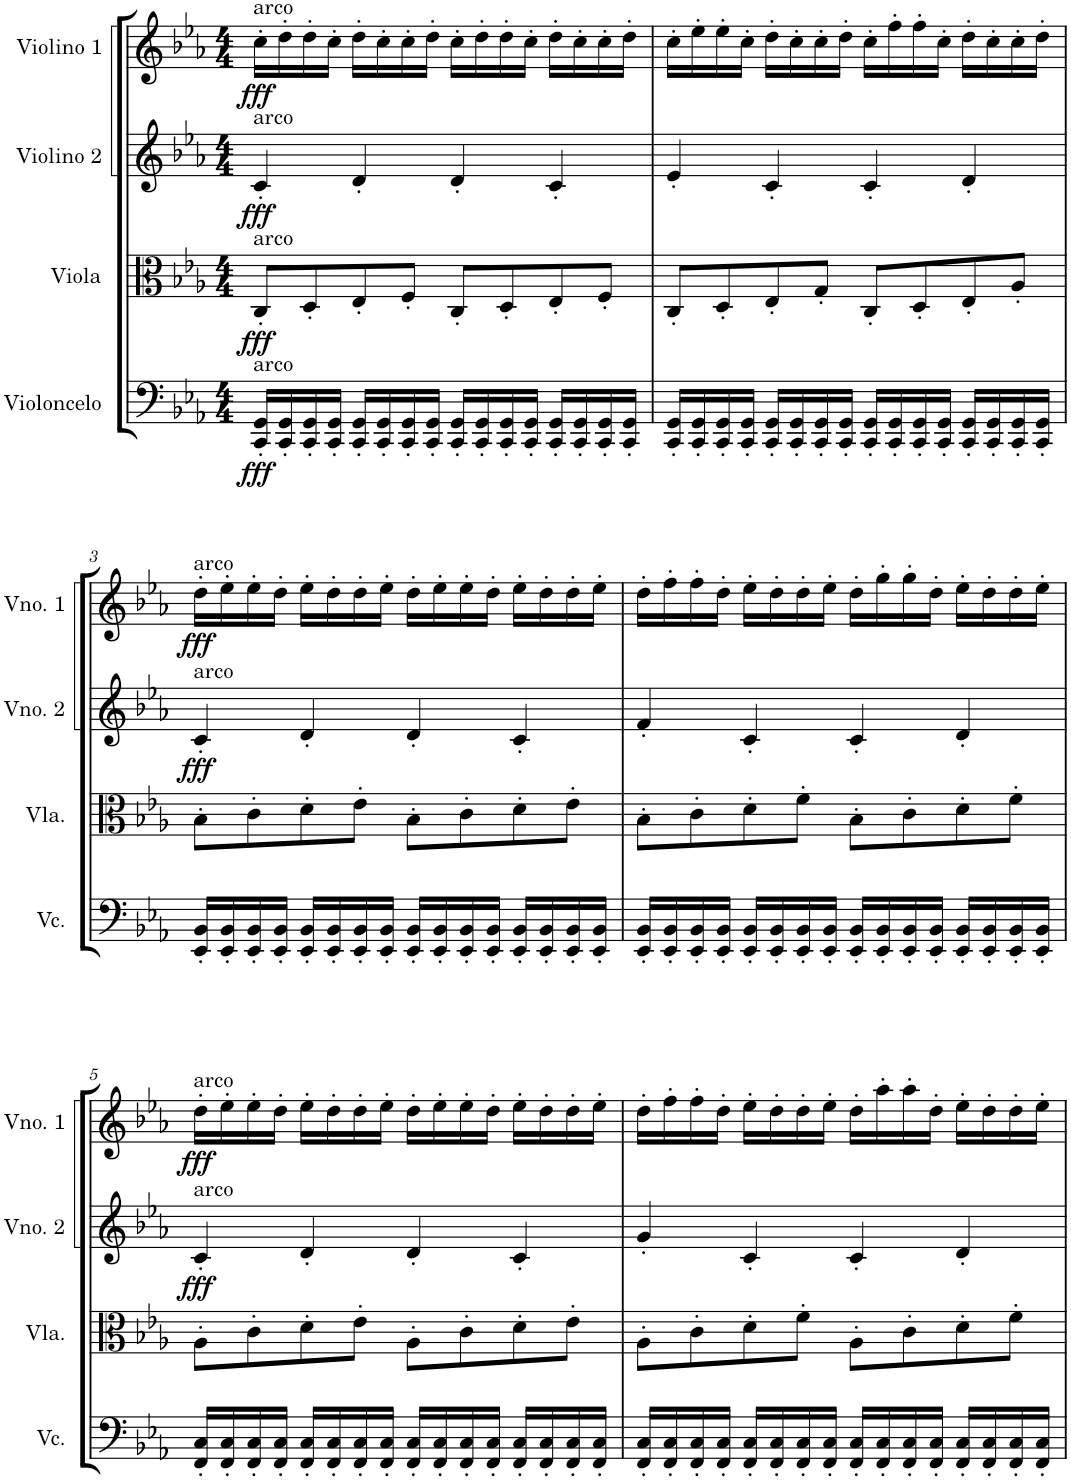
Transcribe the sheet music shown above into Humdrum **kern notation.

**kern	**dynam	**kern	**dynam	**kern	**dynam	**kern	**dynam
*part4	*part4	*part3	*part3	*part2	*part2	*part1	*part1
*staff4	*staff4	*staff3	*staff3	*staff2	*staff2	*staff1	*staff1
*I"Violoncelo	*	*I"Viola	*	*I"Violino 2	*	*I"Violino 1	*
*I'Vc.	*	*I'Vla.	*	*I'Vno. 2	*	*I'Vno. 1	*
*clefF4	*	*clefC3	*	*clefG2	*	*clefG2	*
*k[b-e-a-]	*	*k[b-e-a-]	*	*k[b-e-a-]	*	*k[b-e-a-]	*
*M4/4	*	*M4/4	*	*M4/4	*	*M4/4	*
=1	=1	=1	=1	=1	=1	=1	=1
!	!	!	!	!	!	!LO:TX:a:t=arco	!
!	!	!	!	!LO:TX:a:t=arco	!	!	!
!	!	!LO:TX:a:t=arco	!	!	!	!	!
!LO:TX:a:t=arco	!	!	!	!	!	!	!
!	!LO:DY:b	!	!LO:DY:b	!	!LO:DY:b	!	!LO:DY:b
16CC/' 16GG/'LL	fff	8C'/L	fff	4c'/	fff	16cc'\LL	fff
16CC/' 16GG/'	.	.	.	.	.	16dd'\	.
16CC/' 16GG/'	.	8D'/	.	.	.	16dd'\	.
16CC/' 16GG/'JJ	.	.	.	.	.	16cc'\JJ	.
16CC/' 16GG/'LL	.	8E-'/	.	4d'/	.	16dd'\LL	.
16CC/' 16GG/'	.	.	.	.	.	16cc'\	.
16CC/' 16GG/'	.	8F'/J	.	.	.	16cc'\	.
16CC/' 16GG/'JJ	.	.	.	.	.	16dd'\JJ	.
16CC/' 16GG/'LL	.	8C'/L	.	4d'/	.	16cc'\LL	.
16CC/' 16GG/'	.	.	.	.	.	16dd'\	.
16CC/' 16GG/'	.	8D'/	.	.	.	16dd'\	.
16CC/' 16GG/'JJ	.	.	.	.	.	16cc'\JJ	.
16CC/' 16GG/'LL	.	8E-'/	.	4c'/	.	16dd'\LL	.
16CC/' 16GG/'	.	.	.	.	.	16cc'\	.
16CC/' 16GG/'	.	8F'/J	.	.	.	16cc'\	.
16CC/' 16GG/'JJ	.	.	.	.	.	16dd'\JJ	.
=2	=2	=2	=2	=2	=2	=2	=2
16CC/' 16GG/'LL	.	8C'/L	.	4e-'/	.	16cc'\LL	.
16CC/' 16GG/'	.	.	.	.	.	16ee-'\	.
16CC/' 16GG/'	.	8D'/	.	.	.	16ee-'\	.
16CC/' 16GG/'JJ	.	.	.	.	.	16cc'\JJ	.
16CC/' 16GG/'LL	.	8E-'/	.	4c'/	.	16dd'\LL	.
16CC/' 16GG/'	.	.	.	.	.	16cc'\	.
16CC/' 16GG/'	.	8G'/J	.	.	.	16cc'\	.
16CC/' 16GG/'JJ	.	.	.	.	.	16dd'\JJ	.
16CC/' 16GG/'LL	.	8C'/L	.	4c'/	.	16cc'\LL	.
16CC/' 16GG/'	.	.	.	.	.	16ff'\	.
16CC/' 16GG/'	.	8D'/	.	.	.	16ff'\	.
16CC/' 16GG/'JJ	.	.	.	.	.	16cc'\JJ	.
16CC/' 16GG/'LL	.	8E-'/	.	4d'/	.	16dd'\LL	.
16CC/' 16GG/'	.	.	.	.	.	16cc'\	.
16CC/' 16GG/'	.	8A-'/J	.	.	.	16cc'\	.
16CC/' 16GG/'JJ	.	.	.	.	.	16dd'\JJ	.
!!LO:LB:g=z
=3	=3	=3	=3	=3	=3	=3	=3
!	!	!	!	!	!	!LO:TX:a:t=arco	!
!	!	!	!	!LO:TX:a:t=arco	!	!	!
!	!	!	!	!	!LO:DY:b	!	!LO:DY:b
16EE-/' 16BB-/'LL	.	8B-'\L	.	4c'/	fff	16dd'\LL	fff
16EE-/' 16BB-/'	.	.	.	.	.	16ee-'\	.
16EE-/' 16BB-/'	.	8c'\	.	.	.	16ee-'\	.
16EE-/' 16BB-/'JJ	.	.	.	.	.	16dd'\JJ	.
16EE-/' 16BB-/'LL	.	8d'\	.	4d'/	.	16ee-'\LL	.
16EE-/' 16BB-/'	.	.	.	.	.	16dd'\	.
16EE-/' 16BB-/'	.	8e-'\J	.	.	.	16dd'\	.
16EE-/' 16BB-/'JJ	.	.	.	.	.	16ee-'\JJ	.
16EE-/' 16BB-/'LL	.	8B-'\L	.	4d'/	.	16dd'\LL	.
16EE-/' 16BB-/'	.	.	.	.	.	16ee-'\	.
16EE-/' 16BB-/'	.	8c'\	.	.	.	16ee-'\	.
16EE-/' 16BB-/'JJ	.	.	.	.	.	16dd'\JJ	.
16EE-/' 16BB-/'LL	.	8d'\	.	4c'/	.	16ee-'\LL	.
16EE-/' 16BB-/'	.	.	.	.	.	16dd'\	.
16EE-/' 16BB-/'	.	8e-'\J	.	.	.	16dd'\	.
16EE-/' 16BB-/'JJ	.	.	.	.	.	16ee-'\JJ	.
=4	=4	=4	=4	=4	=4	=4	=4
16EE-/' 16BB-/'LL	.	8B-'\L	.	4f'/	.	16dd'\LL	.
16EE-/' 16BB-/'	.	.	.	.	.	16ff'\	.
16EE-/' 16BB-/'	.	8c'\	.	.	.	16ff'\	.
16EE-/' 16BB-/'JJ	.	.	.	.	.	16dd'\JJ	.
16EE-/' 16BB-/'LL	.	8d'\	.	4c'/	.	16ee-'\LL	.
16EE-/' 16BB-/'	.	.	.	.	.	16dd'\	.
16EE-/' 16BB-/'	.	8f'\J	.	.	.	16dd'\	.
16EE-/' 16BB-/'JJ	.	.	.	.	.	16ee-'\JJ	.
16EE-/' 16BB-/'LL	.	8B-'\L	.	4c'/	.	16dd'\LL	.
16EE-/' 16BB-/'	.	.	.	.	.	16gg'\	.
16EE-/' 16BB-/'	.	8c'\	.	.	.	16gg'\	.
16EE-/' 16BB-/'JJ	.	.	.	.	.	16dd'\JJ	.
16EE-/' 16BB-/'LL	.	8d'\	.	4d'/	.	16ee-'\LL	.
16EE-/' 16BB-/'	.	.	.	.	.	16dd'\	.
16EE-/' 16BB-/'	.	8f'\J	.	.	.	16dd'\	.
16EE-/' 16BB-/'JJ	.	.	.	.	.	16ee-'\JJ	.
!!LO:LB:g=z
=5	=5	=5	=5	=5	=5	=5	=5
!	!	!	!	!	!	!LO:TX:a:t=arco	!
!	!	!	!	!LO:TX:a:t=arco	!	!	!
!	!	!	!	!	!LO:DY:b	!	!LO:DY:b
16FF/' 16C/'LL	.	8A-'\L	.	4c'/	fff	16dd'\LL	fff
16FF/' 16C/'	.	.	.	.	.	16ee-'\	.
16FF/' 16C/'	.	8c'\	.	.	.	16ee-'\	.
16FF/' 16C/'JJ	.	.	.	.	.	16dd'\JJ	.
16FF/' 16C/'LL	.	8d'\	.	4d'/	.	16ee-'\LL	.
16FF/' 16C/'	.	.	.	.	.	16dd'\	.
16FF/' 16C/'	.	8e-'\J	.	.	.	16dd'\	.
16FF/' 16C/'JJ	.	.	.	.	.	16ee-'\JJ	.
16FF/' 16C/'LL	.	8A-'\L	.	4d'/	.	16dd'\LL	.
16FF/' 16C/'	.	.	.	.	.	16ee-'\	.
16FF/' 16C/'	.	8c'\	.	.	.	16ee-'\	.
16FF/' 16C/'JJ	.	.	.	.	.	16dd'\JJ	.
16FF/' 16C/'LL	.	8d'\	.	4c'/	.	16ee-'\LL	.
16FF/' 16C/'	.	.	.	.	.	16dd'\	.
16FF/' 16C/'	.	8e-'\J	.	.	.	16dd'\	.
16FF/' 16C/'JJ	.	.	.	.	.	16ee-'\JJ	.
=6	=6	=6	=6	=6	=6	=6	=6
16FF/' 16C/'LL	.	8A-'\L	.	4g'/	.	16dd'\LL	.
16FF/' 16C/'	.	.	.	.	.	16ff'\	.
16FF/' 16C/'	.	8c'\	.	.	.	16ff'\	.
16FF/' 16C/'JJ	.	.	.	.	.	16dd'\JJ	.
16FF/' 16C/'LL	.	8d'\	.	4c'/	.	16ee-'\LL	.
16FF/' 16C/'	.	.	.	.	.	16dd'\	.
16FF/' 16C/'	.	8f'\J	.	.	.	16dd'\	.
16FF/' 16C/'JJ	.	.	.	.	.	16ee-'\JJ	.
16FF/' 16C/'LL	.	8A-'\L	.	4c'/	.	16dd'\LL	.
16FF/' 16C/'	.	.	.	.	.	16aa-'\	.
16FF/' 16C/'	.	8c'\	.	.	.	16aa-'\	.
16FF/' 16C/'JJ	.	.	.	.	.	16dd'\JJ	.
16FF/' 16C/'LL	.	8d'\	.	4d'/	.	16ee-'\LL	.
16FF/' 16C/'	.	.	.	.	.	16dd'\	.
16FF/' 16C/'	.	8f'\J	.	.	.	16dd'\	.
16FF/' 16C/'JJ	.	.	.	.	.	16ee-'\JJ	.
=	=	=	=	=	=	=	=
*-	*-	*-	*-	*-	*-	*-	*-
